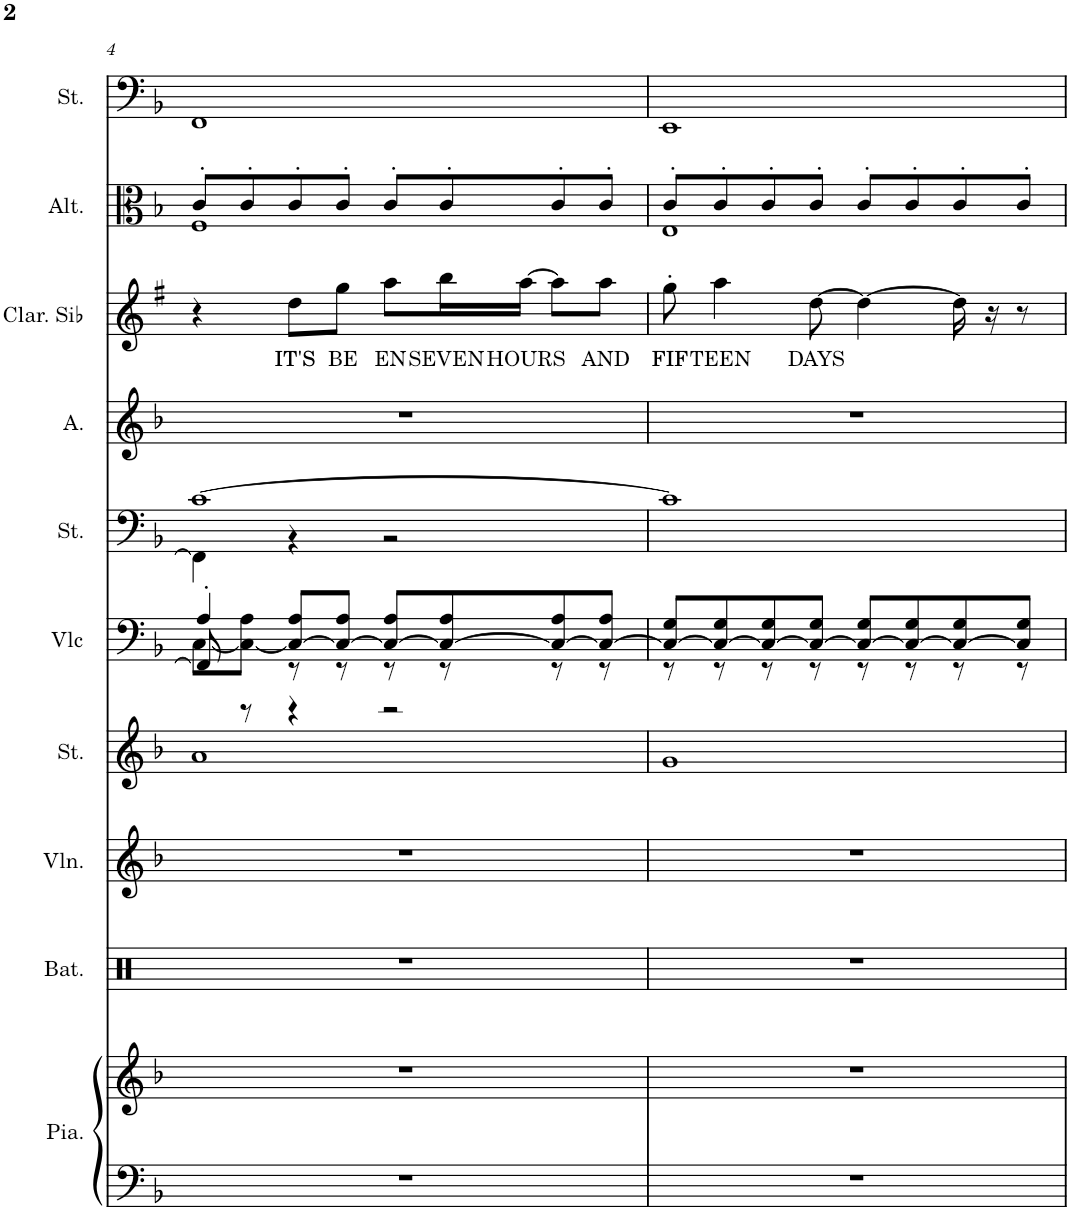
**kern	**kern	**kern	**kern	**kern	**kern	**kern	**kern	**kern	**text	**kern	**kern
*part10	*part10	*part9	*part8	*part7	*part6	*part5	*part4	*part3	*part3	*part2	*part1
*staff11	*staff10	*staff9	*staff8	*staff7	*staff6	*staff5	*staff4	*staff3	*staff3	*staff2	*staff1
*I"Piano	*	*I"Batterie	*I"Violon	*I"Cordes	*I"Violoncelle	*I"Cordes	*I"Alto	*I"Clarinette en Sib	*	*I"Altos	*I"Cordes
*I'Pia.	*	*I'Bat.	*I'Vln.	*	*I'Vlc	*	*I'A.	*I'Clar. Sib	*	*I'Alt.	*
!!LO:PB:g=z
*clefF4	*clefG2	*clefX	*clefG2	*clefG2	*clefF4	*clefF4	*clefG2	*clefG2	*	*clefC3	*clefF4
*	*	*	*	*	*	*	*	*Trd1c2	*	*	*
*k[b-]	*k[b-]	*k[]	*k[b-]	*k[b-]	*k[b-]	*k[b-]	*k[b-]	*k[f#]	*	*k[b-]	*k[b-]
*M4/4	*M4/4	*M4/4	*M4/4	*M4/4	*M4/4	*M4/4	*M4/4	*M4/4	*	*M4/4	*M4/4
=4	=4	=4	=4	=4	=4	=4	=4	=4	=4	=4	=4
*	*	*	*	*	*^	*^	*	*	*	*^	*
*	*	*	*	*	*	*^	*	*	*	*	*	*	*	*
1r	1r	1r	1r	1a	4A'/	[8C\L	8FF/]	[1c	4FF\]	1r	4r	.	8c'/L	1F	1FF
.	.	.	.	.	.	8C\_ 8A\J	8r	.	.	.	.	.	8c'/	.	.
!	!	!	!	!	!	!	!	!	!	!	!	!LO:LY:b	!	!	!
.	.	.	.	.	8C/_ 8A/L	8r	4r	.	4r	.	8dd\L	IT'S	8c'/	.	.
!	!	!	!	!	!	!	!	!	!	!	!	!LO:LY:b	!	!	!
.	.	.	.	.	8C/_ 8A/J	8r	.	.	.	.	8gg\J	BE	8c'/J	.	.
!	!	!	!	!	!	!	!	!	!	!	!	!LO:LY:b	!	!	!
.	.	.	.	.	8C/_ 8A/L	8r	2r	.	2r	.	8aa\L	EN	8c'/L	.	.
!	!	!	!	!	!	!	!	!	!	!	!	!LO:LY:b	!	!	!
.	.	.	.	.	8C/_ 8A/	8r	.	.	.	.	16bb\L	SEVEN	8c'/	.	.
!	!	!	!	!	!	!	!	!	!	!	!	!LO:LY:b	!	!	!
.	.	.	.	.	.	.	.	.	.	.	[16aa\JJ	HOURS	.	.	.
.	.	.	.	.	8C/_ 8A/	8r	.	.	.	.	8aa\L]	.	8c'/	.	.
!	!	!	!	!	!	!	!	!	!	!	!	!LO:LY:b	!	!	!
.	.	.	.	.	8C/_ 8A/J	8r	.	.	.	.	8aa\J	AND	8c'/J	.	.
*	*	*	*	*	*	*v	*v	*	*	*	*	*	*	*	*
*	*	*	*	*	*	*	*v	*v	*	*	*	*	*	*
=5	=5	=5	=5	=5	=5	=5	=5	=5	=5	=5	=5	=5	=5
!	!	!	!	!	!	!	!	!	!	!LO:LY:b	!	!	!
1r	1r	1r	1r	1g	8C/_ 8G/L	8r	1c]	1r	8gg'\	FIF	8c'/L	1E	1EE
!	!	!	!	!	!	!	!	!	!	!LO:LY:b	!	!	!
.	.	.	.	.	8C/_ 8G/	8r	.	.	4aa\	TEEN	8c'/	.	.
.	.	.	.	.	8C/_ 8G/	8r	.	.	.	.	8c'/	.	.
!	!	!	!	!	!	!	!	!	!	!LO:LY:b	!	!	!
.	.	.	.	.	8C/_ 8G/J	8r	.	.	[8dd\	DAYS	8c'/J	.	.
.	.	.	.	.	8C/_ 8G/L	8r	.	.	4dd\_	.	8c'/L	.	.
.	.	.	.	.	8C/_ 8G/	8r	.	.	.	.	8c'/	.	.
.	.	.	.	.	8C/_ 8G/	8r	.	.	16dd\]	.	8c'/	.	.
.	.	.	.	.	.	.	.	.	16r	.	.	.	.
.	.	.	.	.	8C/] 8G/J	8r	.	.	8r	.	8c'/J	.	.
*	*	*	*	*	*v	*v	*	*	*	*	*v	*v	*
=	=	=	=	=	=	=	=	=	=	=	=
*-	*-	*-	*-	*-	*-	*-	*-	*-	*-	*-	*-
